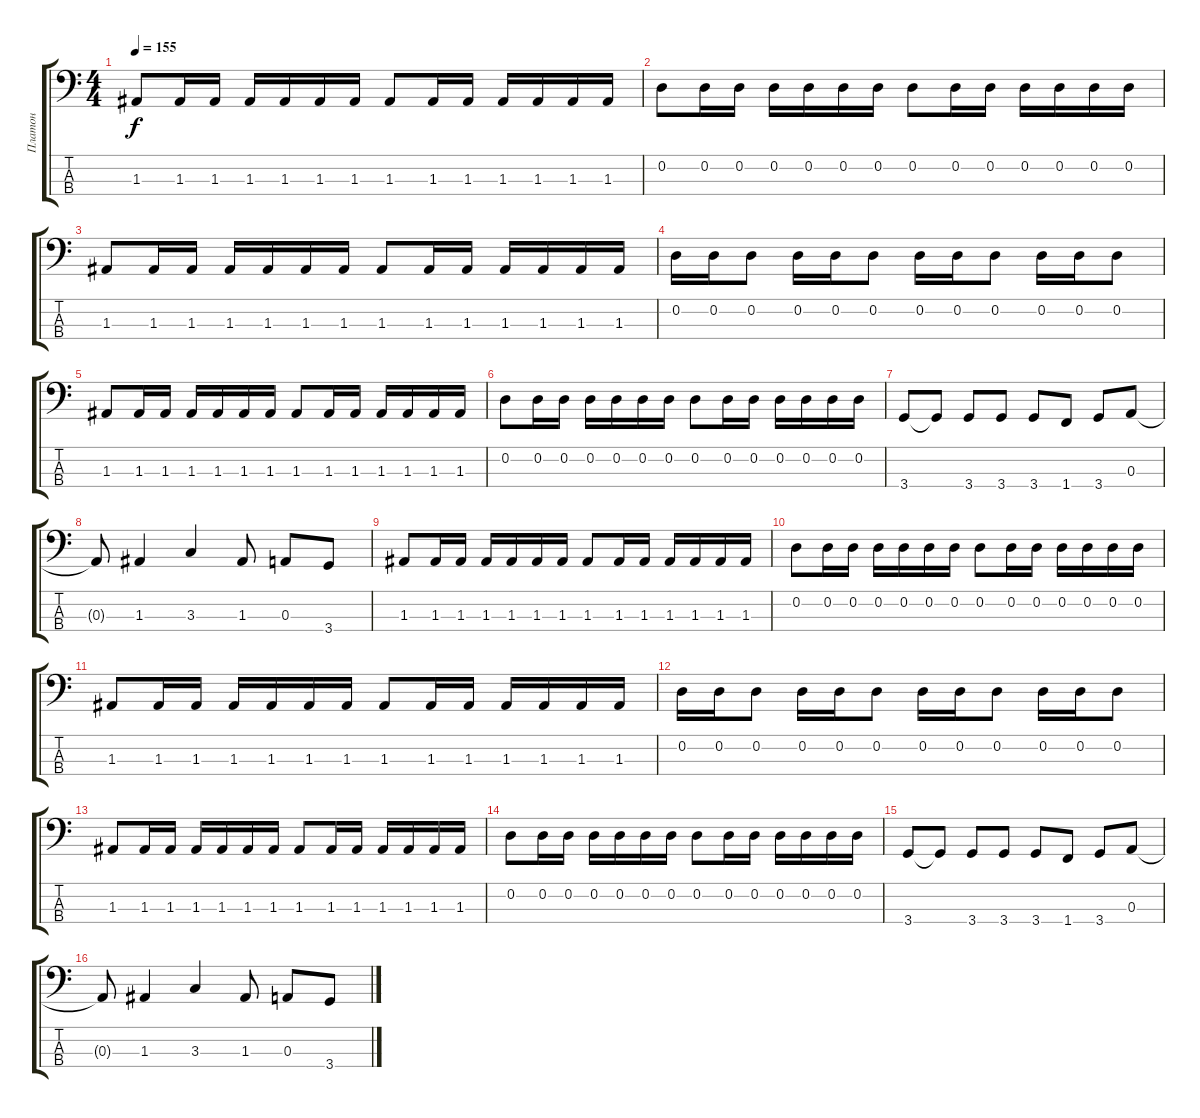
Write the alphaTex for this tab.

\track ("Платон" "Платон") {instrument electricbassfinger}
\staff {score tabs}
\tuning (G2 D2 A1 E1) {hide}
\ts (4 4)
\tempo 155
\clef f4
\ks c
1.3.8{dy f} 1.3.16 1.3.16 1.3.16 1.3.16 1.3.16 1.3.16 1.3.8 1.3.16 1.3.16 1.3.16 1.3.16 1.3.16 1.3.16 |
0.2.8 0.2.16 0.2.16 0.2.16 0.2.16 0.2.16 0.2.16 0.2.8 0.2.16 0.2.16 0.2.16 0.2.16 0.2.16 0.2.16 |
1.3.8 1.3.16 1.3.16 1.3.16 1.3.16 1.3.16 1.3.16 1.3.8 1.3.16 1.3.16 1.3.16 1.3.16 1.3.16 1.3.16 |
0.2.16 0.2.16 0.2.8 0.2.16 0.2.16 0.2.8 0.2.16 0.2.16 0.2.8 0.2.16 0.2.16 0.2.8 |
1.3.8 1.3.16 1.3.16 1.3.16 1.3.16 1.3.16 1.3.16 1.3.8 1.3.16 1.3.16 1.3.16 1.3.16 1.3.16 1.3.16 |
0.2.8 0.2.16 0.2.16 0.2.16 0.2.16 0.2.16 0.2.16 0.2.8 0.2.16 0.2.16 0.2.16 0.2.16 0.2.16 0.2.16 |
3.4.8 3.4{t}.8 3.4.8 3.4.8 3.4.8 1.4.8 3.4.8 0.3.8 |
0.3{t}.8 1.3.4 3.3.4 1.3.8 0.3.8 3.4.8 |
1.3.8 1.3.16 1.3.16 1.3.16 1.3.16 1.3.16 1.3.16 1.3.8 1.3.16 1.3.16 1.3.16 1.3.16 1.3.16 1.3.16 |
0.2.8 0.2.16 0.2.16 0.2.16 0.2.16 0.2.16 0.2.16 0.2.8 0.2.16 0.2.16 0.2.16 0.2.16 0.2.16 0.2.16 |
1.3.8 1.3.16 1.3.16 1.3.16 1.3.16 1.3.16 1.3.16 1.3.8 1.3.16 1.3.16 1.3.16 1.3.16 1.3.16 1.3.16 |
0.2.16 0.2.16 0.2.8 0.2.16 0.2.16 0.2.8 0.2.16 0.2.16 0.2.8 0.2.16 0.2.16 0.2.8 |
1.3.8 1.3.16 1.3.16 1.3.16 1.3.16 1.3.16 1.3.16 1.3.8 1.3.16 1.3.16 1.3.16 1.3.16 1.3.16 1.3.16 |
0.2.8 0.2.16 0.2.16 0.2.16 0.2.16 0.2.16 0.2.16 0.2.8 0.2.16 0.2.16 0.2.16 0.2.16 0.2.16 0.2.16 |
3.4.8 3.4{t}.8 3.4.8 3.4.8 3.4.8 1.4.8 3.4.8 0.3.8 |
0.3{t}.8 1.3.4 3.3.4 1.3.8 0.3.8 3.4.8
